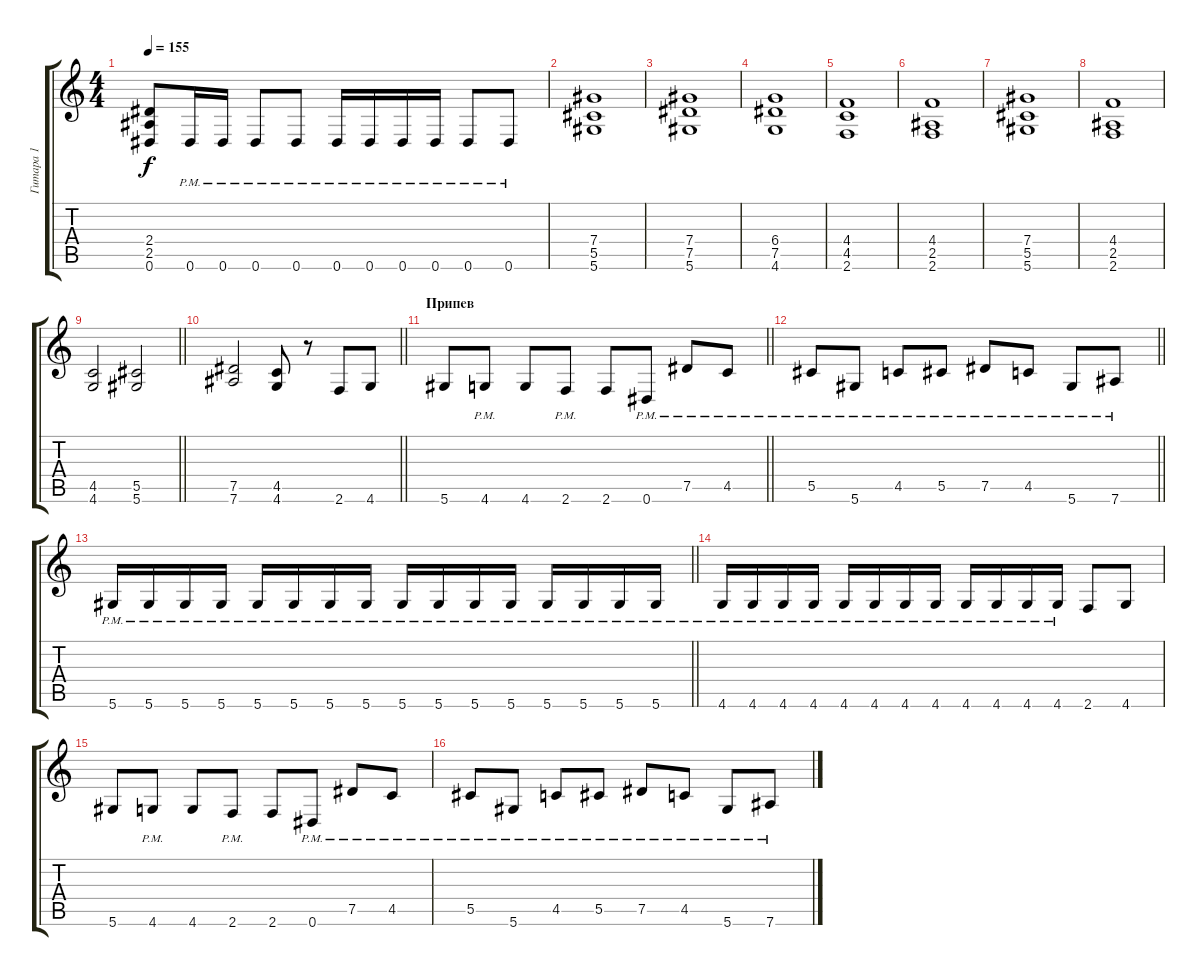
\track ("Гитара 1" "Гитара 1") {instrument distortionguitar}
\staff {score tabs}
\tuning (Eb4 Bb3 Gb3 Db3 Ab2 Eb2) {hide}
\ts (4 4)
\tempo 155
\clef g2
\ks c
(2.4 2.5 0.6).8{dy f} 0.6{pm}.16 0.6{pm}.16 0.6{pm}.8 0.6{pm}.8 0.6{pm}.16 0.6{pm}.16 0.6{pm}.16 0.6{pm}.16 0.6{pm}.8 0.6{pm}.8 |
(7.4 5.5 5.6).1 |
(7.4 7.5 5.6).1 |
(6.4 7.5 4.6).1 |
(4.4 4.5 2.6).1 |
(4.4 2.5 2.6).1 |
(7.4 5.5 5.6).1 |
(4.4 2.5 2.6).1 |
\barLineRight lightlight
(4.5 4.6).2 (5.5 5.6).2 |
\barLineRight lightlight
(7.5 7.6).2 (4.5 4.6).8 r.8 2.6.8 4.6.8 |
\section ("" "Припев")
\barLineRight lightlight
5.6.8 4.6{pm}.8 4.6.8 2.6{pm}.8 2.6.8 0.6{pm}.8 7.5{pm}.8 4.5{pm}.8 |
\barLineRight lightlight
5.5{pm}.8 5.6{pm}.8 4.5{pm}.8 5.5{pm}.8 7.5{pm}.8 4.5{pm}.8 5.6{pm}.8 7.6{pm}.8 |
\barLineRight lightlight
5.6{pm}.16 5.6{pm}.16 5.6{pm}.16 5.6{pm}.16 5.6{pm}.16 5.6{pm}.16 5.6{pm}.16 5.6{pm}.16 5.6{pm}.16 5.6{pm}.16 5.6{pm}.16 5.6{pm}.16 5.6{pm}.16 5.6{pm}.16 5.6{pm}.16 5.6{pm}.16 |
4.6{pm}.16 4.6{pm}.16 4.6{pm}.16 4.6{pm}.16 4.6{pm}.16 4.6{pm}.16 4.6{pm}.16 4.6{pm}.16 4.6{pm}.16 4.6{pm}.16 4.6{pm}.16 4.6{pm}.16 2.6.8 4.6.8 |
5.6.8 4.6{pm}.8 4.6.8 2.6{pm}.8 2.6.8 0.6{pm}.8 7.5{pm}.8 4.5{pm}.8 |
5.5{pm}.8 5.6{pm}.8 4.5{pm}.8 5.5{pm}.8 7.5{pm}.8 4.5{pm}.8 5.6{pm}.8 7.6{pm}.8
